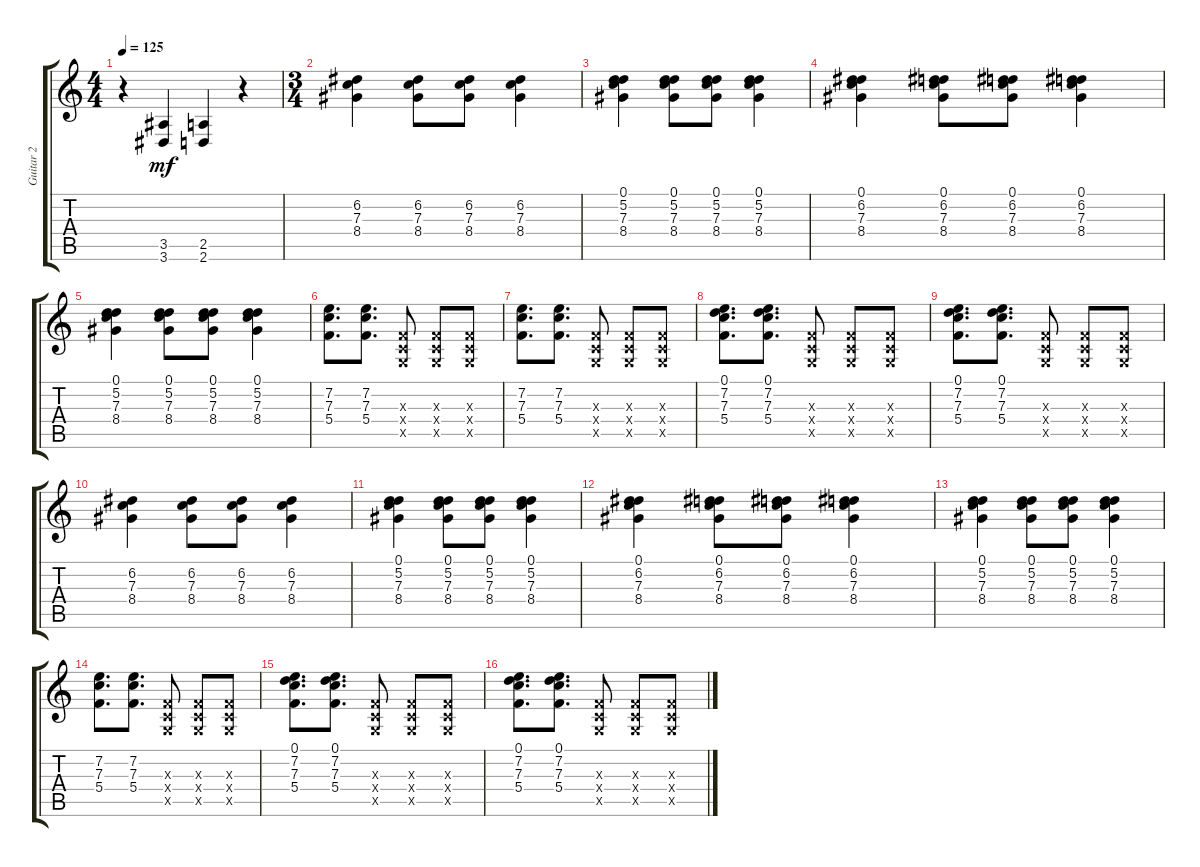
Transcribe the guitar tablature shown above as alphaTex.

\track ("Guitar 2" "Guitar 2") {instrument distortionguitar}
\staff {score tabs}
\tuning (D4 A3 F3 C3 G2 C2) {hide}
\ts (4 4)
\tempo 125
\clef g2
\ks c
r.4{dy mf} (3.5 3.6).4 (2.5 2.6).4 r.4 |
\ts (3 4)
(6.2 7.3 8.4).4 (6.2 7.3 8.4).8 (6.2 7.3 8.4).8 (6.2 7.3 8.4).4 |
(0.1 5.2 7.3 8.4).4 (0.1 5.2 7.3 8.4).8 (0.1 5.2 7.3 8.4).8 (0.1 5.2 7.3 8.4).4 |
(0.1 6.2 7.3 8.4).4 (0.1 6.2 7.3 8.4).8 (0.1 6.2 7.3 8.4).8 (0.1 6.2 7.3 8.4).4 |
(0.1 5.2 7.3 8.4).4 (0.1 5.2 7.3 8.4).8 (0.1 5.2 7.3 8.4).8 (0.1 5.2 7.3 8.4).4 |
(7.2 7.3 5.4).8{d} (7.2 7.3 5.4).8{d} (0.3{x} 0.4{x} 0.5{x}).8 (0.3{x} 0.4{x} 0.5{x}).8 (0.3{x} 0.4{x} 0.5{x}).8 |
(7.2 7.3 5.4).8{d} (7.2 7.3 5.4).8{d} (0.3{x} 0.4{x} 0.5{x}).8 (0.3{x} 0.4{x} 0.5{x}).8 (0.3{x} 0.4{x} 0.5{x}).8 |
(0.1 7.2 7.3 5.4).8{d} (0.1 7.2 7.3 5.4).8{d} (0.3{x} 0.4{x} 0.5{x}).8 (0.3{x} 0.4{x} 0.5{x}).8 (0.3{x} 0.4{x} 0.5{x}).8 |
(0.1 7.2 7.3 5.4).8{d} (0.1 7.2 7.3 5.4).8{d} (0.3{x} 0.4{x} 0.5{x}).8 (0.3{x} 0.4{x} 0.5{x}).8 (0.3{x} 0.4{x} 0.5{x}).8 |
(6.2 7.3 8.4).4 (6.2 7.3 8.4).8 (6.2 7.3 8.4).8 (6.2 7.3 8.4).4 |
(0.1 5.2 7.3 8.4).4 (0.1 5.2 7.3 8.4).8 (0.1 5.2 7.3 8.4).8 (0.1 5.2 7.3 8.4).4 |
(0.1 6.2 7.3 8.4).4 (0.1 6.2 7.3 8.4).8 (0.1 6.2 7.3 8.4).8 (0.1 6.2 7.3 8.4).4 |
(0.1 5.2 7.3 8.4).4 (0.1 5.2 7.3 8.4).8 (0.1 5.2 7.3 8.4).8 (0.1 5.2 7.3 8.4).4 |
(7.2 7.3 5.4).8{d} (7.2 7.3 5.4).8{d} (0.3{x} 0.4{x} 0.5{x}).8 (0.3{x} 0.4{x} 0.5{x}).8 (0.3{x} 0.4{x} 0.5{x}).8 |
(0.1 7.2 7.3 5.4).8{d} (0.1 7.2 7.3 5.4).8{d} (0.3{x} 0.4{x} 0.5{x}).8 (0.3{x} 0.4{x} 0.5{x}).8 (0.3{x} 0.4{x} 0.5{x}).8 |
(0.1 7.2 7.3 5.4).8{d} (0.1 7.2 7.3 5.4).8{d} (0.3{x} 0.4{x} 0.5{x}).8 (0.3{x} 0.4{x} 0.5{x}).8 (0.3{x} 0.4{x} 0.5{x}).8
